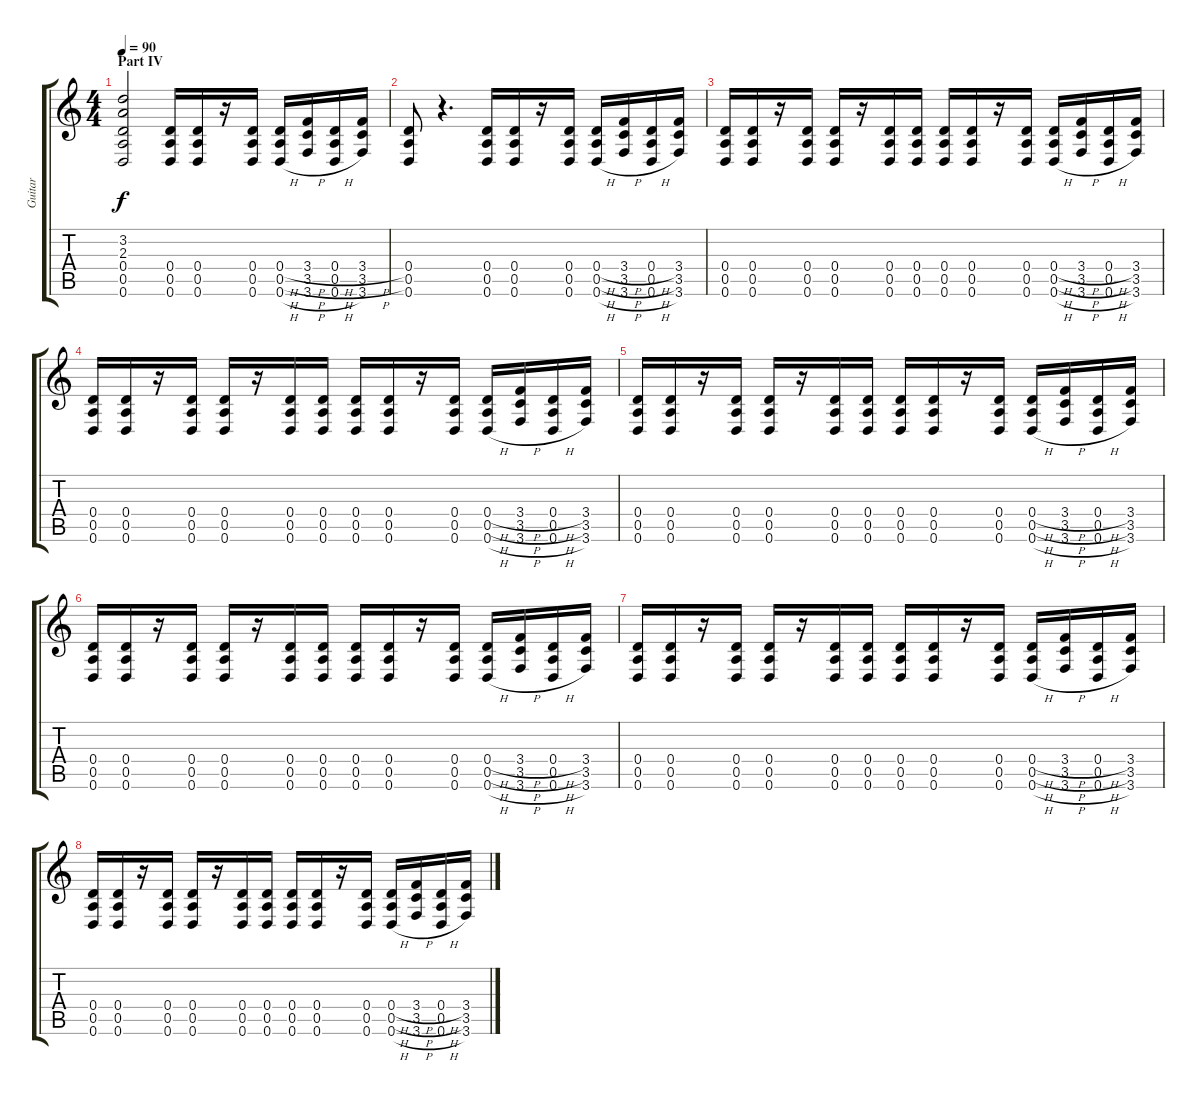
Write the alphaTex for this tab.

\track ("Guitar" "Guitar") {instrument overdrivenguitar}
\staff {score tabs}
\tuning (E4 B3 G3 D3 A2 D2) {hide}
\ts (4 4)
\section ("" "Part IV")
\tempo 90
\clef g2
\ks c
(3.2{t} 2.3{t} 0.4{t} 0.5{t} 0.6{t}).2{dy f} (0.4 0.5 0.6).16 (0.4 0.5 0.6).16 r.16 (0.4 0.5 0.6).16 (0.4{h} 0.5{h} 0.6{h}).16 (3.4{h} 3.5{h} 3.6{h}).16 (0.4{h} 0.5{h} 0.6{h}).16 (3.4{h} 3.5{h} 3.6).16 |
(0.4 0.5 0.6).8 r.4{d} (0.4 0.5 0.6).16 (0.4 0.5 0.6).16 r.16 (0.4 0.5 0.6).16 (0.4{h} 0.5{h} 0.6{h}).16 (3.4{h} 3.5{h} 3.6{h}).16 (0.4{h} 0.5{h} 0.6{h}).16 (3.4 3.5 3.6).16 |
(0.4 0.5 0.6).16 (0.4 0.5 0.6).16 r.16 (0.4 0.5 0.6).16 (0.4 0.5 0.6).16 r.16 (0.4 0.5 0.6).16 (0.4 0.5 0.6).16 (0.4 0.5 0.6).16 (0.4 0.5 0.6).16 r.16 (0.4 0.5 0.6).16 (0.4{h} 0.5{h} 0.6{h}).16 (3.4{h} 3.5{h} 3.6{h}).16 (0.4{h} 0.5{h} 0.6{h}).16 (3.4 3.5 3.6).16 |
(0.4 0.5 0.6).16 (0.4 0.5 0.6).16 r.16 (0.4 0.5 0.6).16 (0.4 0.5 0.6).16 r.16 (0.4 0.5 0.6).16 (0.4 0.5 0.6).16 (0.4 0.5 0.6).16 (0.4 0.5 0.6).16 r.16 (0.4 0.5 0.6).16 (0.4{h} 0.5{h} 0.6{h}).16 (3.4{h} 3.5{h} 3.6{h}).16 (0.4{h} 0.5{h} 0.6{h}).16 (3.4 3.5 3.6).16 |
(0.4 0.5 0.6).16 (0.4 0.5 0.6).16 r.16 (0.4 0.5 0.6).16 (0.4 0.5 0.6).16 r.16 (0.4 0.5 0.6).16 (0.4 0.5 0.6).16 (0.4 0.5 0.6).16 (0.4 0.5 0.6).16 r.16 (0.4 0.5 0.6).16 (0.4{h} 0.5{h} 0.6{h}).16 (3.4{h} 3.5{h} 3.6{h}).16 (0.4{h} 0.5{h} 0.6{h}).16 (3.4 3.5 3.6).16 |
(0.4 0.5 0.6).16 (0.4 0.5 0.6).16 r.16 (0.4 0.5 0.6).16 (0.4 0.5 0.6).16 r.16 (0.4 0.5 0.6).16 (0.4 0.5 0.6).16 (0.4 0.5 0.6).16 (0.4 0.5 0.6).16 r.16 (0.4 0.5 0.6).16 (0.4{h} 0.5{h} 0.6{h}).16 (3.4{h} 3.5{h} 3.6{h}).16 (0.4{h} 0.5{h} 0.6{h}).16 (3.4 3.5 3.6).16 |
(0.4 0.5 0.6).16 (0.4 0.5 0.6).16 r.16 (0.4 0.5 0.6).16 (0.4 0.5 0.6).16 r.16 (0.4 0.5 0.6).16 (0.4 0.5 0.6).16 (0.4 0.5 0.6).16 (0.4 0.5 0.6).16 r.16 (0.4 0.5 0.6).16 (0.4{h} 0.5{h} 0.6{h}).16 (3.4{h} 3.5{h} 3.6{h}).16 (0.4{h} 0.5{h} 0.6{h}).16 (3.4 3.5 3.6).16 |
(0.4 0.5 0.6).16 (0.4 0.5 0.6).16 r.16 (0.4 0.5 0.6).16 (0.4 0.5 0.6).16 r.16 (0.4 0.5 0.6).16 (0.4 0.5 0.6).16 (0.4 0.5 0.6).16 (0.4 0.5 0.6).16 r.16 (0.4 0.5 0.6).16 (0.4{h} 0.5{h} 0.6{h}).16 (3.4{h} 3.5{h} 3.6{h}).16 (0.4{h} 0.5{h} 0.6{h}).16 (3.4 3.5 3.6).16
